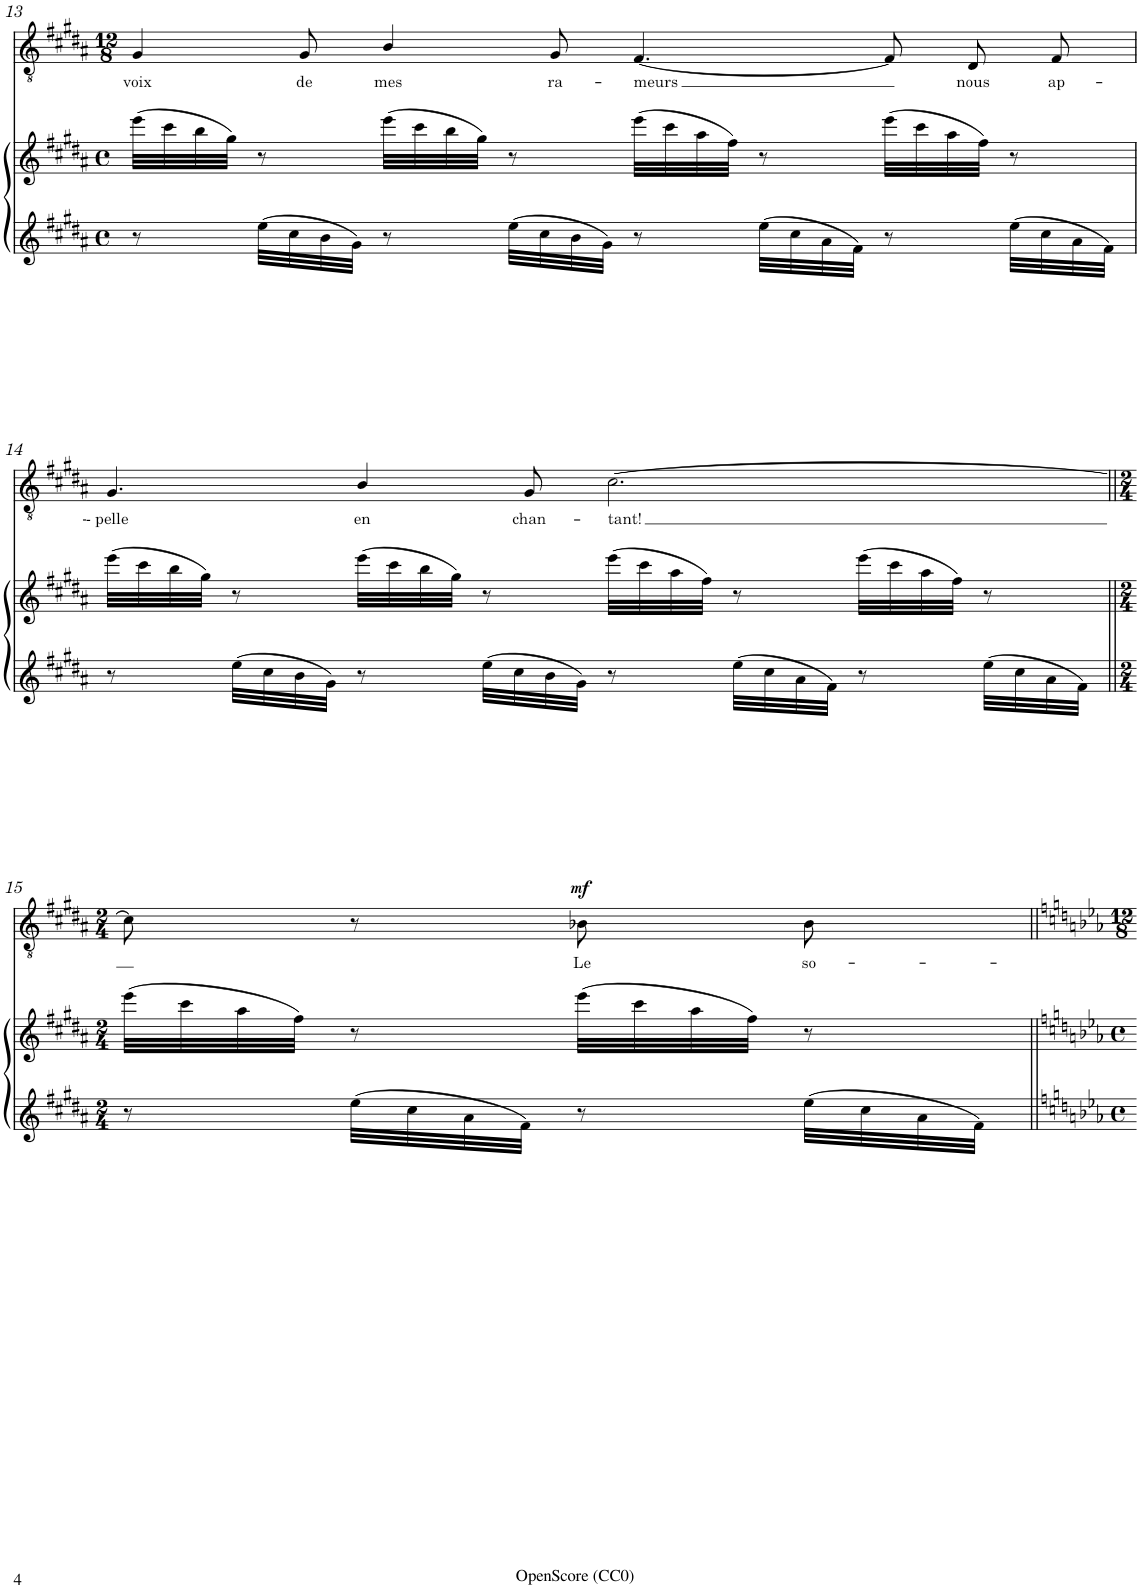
**kern	**kern	**kern	**text	**dynam	**kern
*part3	*part3	*part2	*part2	*part2	*part1
*staff4	*staff3	*staff2	*staff2	*staff2	*staff1
*I"Piano	*	*I"Tenor	*	*	*I"Contralto
*I'Pno	*	*	*	*	*
!!LO:PB:g=z
*clefG2	*clefG2	*clefGv2	*	*	*clefGv2
*k[f#c#g#d#a#]	*k[f#c#g#d#a#]	*k[f#c#g#d#a#]	*	*	*k[f#c#g#d#a#]
*M4/4	*M4/4	*M12/8	*	*	*M12/8
=13	=13	=13	=13	=13	=13
!	!	!	!LO:LY:b	!	!
8r	(32eee\LLL	4G#/	voix	.	1.r
.	32ccc#\	.	.	.	.
.	32bb\	.	.	.	.
.	32gg#\JJJ)	.	.	.	.
32ee\LLL	8r	.	.	.	.
32cc#\	.	.	.	.	.
32b\	.	.	.	.	.
32g#\JJJ	.	.	.	.	.
!	!	!	!LO:LY:b	!	!
8r	(32eee\LLL	8G#/	de	.	.
.	32ccc#\	.	.	.	.
.	32bb\	.	.	.	.
.	32gg#\JJJ)	.	.	.	.
!	!	!	!LO:LY:b	!	!
32ee\LLL	8r	4B/	mes	.	.
32cc#\	.	.	.	.	.
32b\	.	.	.	.	.
32g#\JJJ	.	.	.	.	.
8r	(32eee\LLL	.	.	.	.
.	32ccc#\	.	.	.	.
.	32aa#\	.	.	.	.
.	32ff#\JJJ)	.	.	.	.
!	!	!	!LO:LY:b	!	!
32ee\LLL	8r	8G#/	ra-	.	.
32cc#\	.	.	.	.	.
32a#\	.	.	.	.	.
32f#\JJJ	.	.	.	.	.
!	!	!	!LO:LY:b	!	!
8r	(32eee\LLL	[4.F#/	-meurs	.	.
.	32ccc#\	.	.	.	.
.	32aa#\	.	.	.	.
.	32ff#\JJJ)	.	.	.	.
32ee\LLL	8r	.	.	.	.
32cc#\	.	.	.	.	.
32a#\	.	.	.	.	.
32f#\JJJ	.	.	.	.	.
2ryy	2ryy	.	.	.	.
.	.	8F#/L]	.	.	.
!	!	!	!LO:LY:b	!	!
.	.	8D#/	nous	.	.
!	!	!	!LO:LY:b	!	!
.	.	8F#/J	ap-	.	.
!!LO:LB:g=z
=14	=14	=14	=14	=14	=14
!	!	!	!LO:LY:b	!	!
8r	(32eee\LLL	4.G#/	-- pelle	.	1.r
.	32ccc#\	.	.	.	.
.	32bb\	.	.	.	.
.	32gg#\JJJ)	.	.	.	.
32ee\LLL	8r	.	.	.	.
32cc#\	.	.	.	.	.
32b\	.	.	.	.	.
32g#\JJJ	.	.	.	.	.
8r	(32eee\LLL	.	.	.	.
.	32ccc#\	.	.	.	.
.	32bb\	.	.	.	.
.	32gg#\JJJ)	.	.	.	.
!	!	!	!LO:LY:b	!	!
32ee\LLL	8r	4B/	en	.	.
32cc#\	.	.	.	.	.
32b\	.	.	.	.	.
32g#\JJJ	.	.	.	.	.
8r	(32eee\LLL	.	.	.	.
.	32ccc#\	.	.	.	.
.	32aa#\	.	.	.	.
.	32ff#\JJJ)	.	.	.	.
!	!	!	!LO:LY:b	!	!
32ee\LLL	8r	8G#/	chan-	.	.
32cc#\	.	.	.	.	.
32a#\	.	.	.	.	.
32f#\JJJ	.	.	.	.	.
!	!	!	!LO:LY:b	!	!
8r	(32eee\LLL	[2.c#\	-tant!	.	.
.	32ccc#\	.	.	.	.
.	32aa#\	.	.	.	.
.	32ff#\JJJ)	.	.	.	.
32ee\LLL	8r	.	.	.	.
32cc#\	.	.	.	.	.
32a#\	.	.	.	.	.
32f#\JJJ	.	.	.	.	.
2ryy	2ryy	.	.	.	.
!!LO:LB:g=z
=15||	=15||	=15||	=15||	=15||	=15||
*M2/4	*M2/4	*M2/4	*	*	*M2/4
8r	(32eee\LLL	8c#\]	.	.	2r
.	32ccc#\	.	.	.	.
.	32aa#\	.	.	.	.
.	32ff#\JJJ)	.	.	.	.
32ee\LLL	8r	8r	.	.	.
32cc#\	.	.	.	.	.
32a#\	.	.	.	.	.
32f#\JJJ	.	.	.	.	.
!	!	!	!LO:LY:b	!LO:DY:a	!
8r	(32eee\LLL	8B-X\L	Le	mf	.
.	32ccc#\	.	.	.	.
.	32aa#\	.	.	.	.
.	32ff#\JJJ)	.	.	.	.
!	!	!	!LO:LY:b	!	!
32ee\LLL	8r	8B-\J	so-	.	.
32cc#\	.	.	.	.	.
32a#\	.	.	.	.	.
32f#\JJJ	.	.	.	.	.
=||	=||	=||	=||	=||	=||
*-	*-	*-	*-	*-	*-
